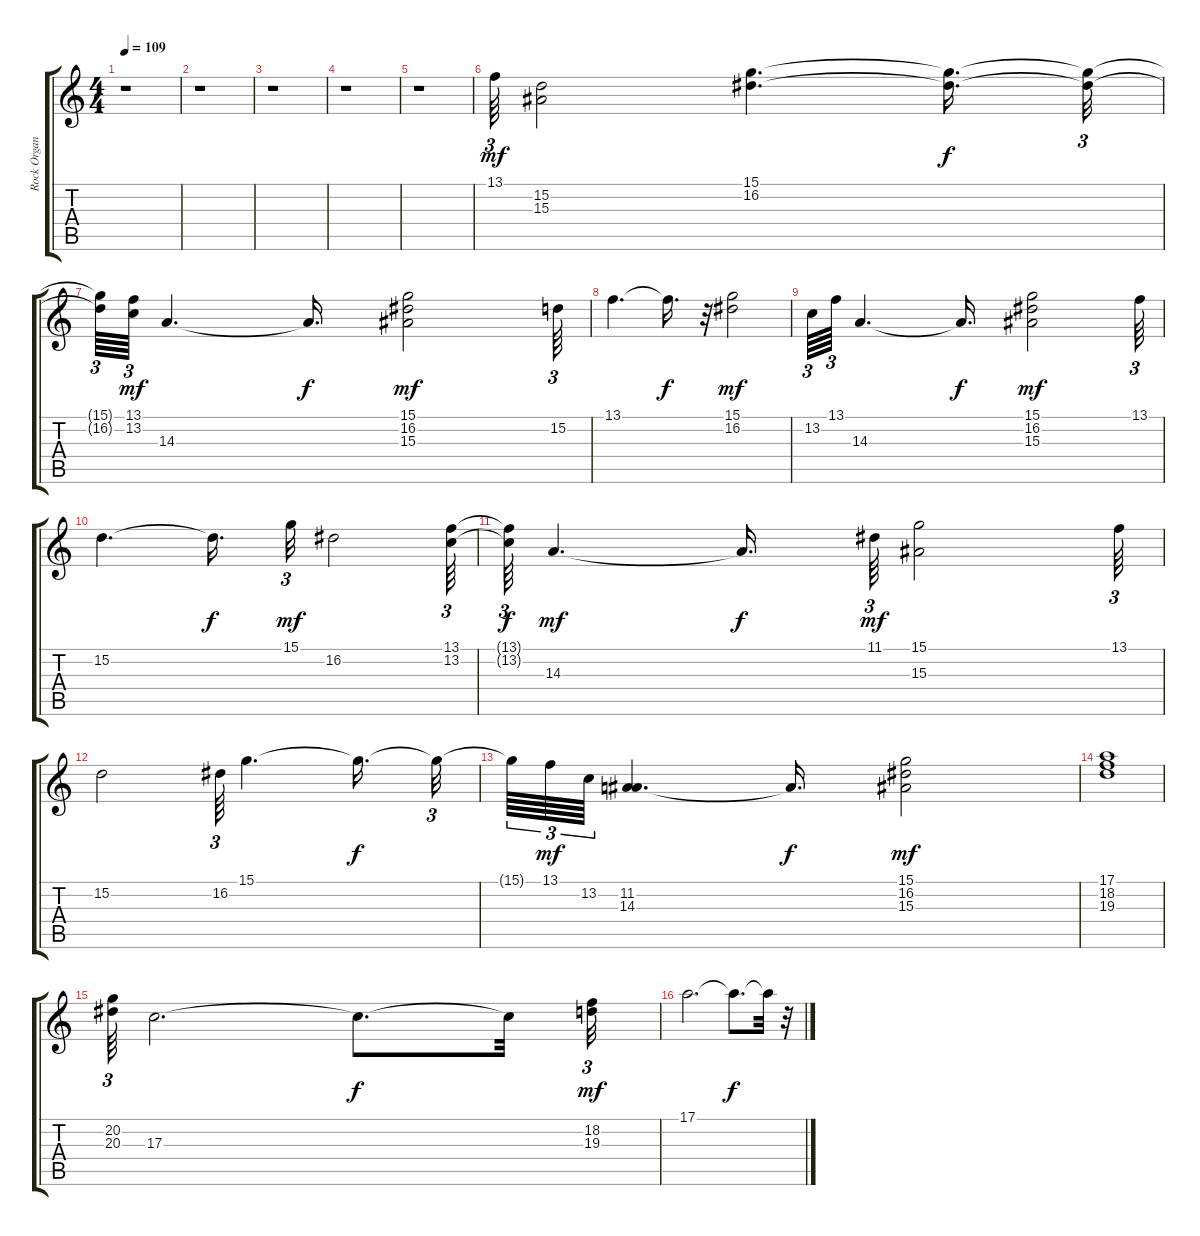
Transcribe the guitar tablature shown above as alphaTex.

\track ("Rock Organ" "Rock Organ") {instrument rockorgan}
\staff {score tabs}
\tuning (E4 B3 G3 D3 A2 E2) {hide}
\ts (4 4)
\tempo 109
\clef g2
\ks c
r.1{dy f} |
r.1 |
r.1 |
r.1 |
r.1 |
13.1.64{tu (3 2) dy mf} (15.2 15.3).2 (15.1 16.2).4{d} (15.1{t} 16.2{t}).16{d dy f} (15.1{t} 16.2{t}).32{tu (3 2)} |
(15.1{t} 16.2{t}).64{tu (3 2)} (13.1 13.2).64{tu (3 2) dy mf} 14.3.4{d} 14.3{t}.16{d dy f} (15.1 16.2 15.3).2{dy mf} 15.2.64{tu (3 2)} |
13.1.4{d} 13.1{t}.16{d dy f} r.32 (15.1 16.2).2{dy mf} |
13.2.64{tu (3 2)} 13.1.64{tu (3 2)} 14.3.4{d} 14.3{t}.16{d dy f} (15.1 16.2 15.3).2{dy mf} 13.1.64{tu (3 2)} |
15.2.4{d} 15.2{t}.16{d dy f} 15.1.32{tu (3 2) dy mf} 16.2.2 (13.1 13.2).64{tu (3 2)} |
(13.1{t} 13.2{t}).64{tu (3 2) dy f} 14.3.4{d dy mf} 14.3{t}.16{d dy f} 11.1.64{tu (3 2) dy mf} (15.1 15.3).2 13.1.64{tu (3 2)} |
15.2.2 16.2.64{tu (3 2)} 15.1.4{d} 15.1{t}.16{d dy f} 15.1{t}.32{tu (3 2)} |
15.1{t}.64{tu (3 2)} 13.1.64{tu (3 2) dy mf} 13.2.64{tu (3 2)} (11.2 14.3).4{d} 14.3{t}.16{d dy f} (15.1 16.2 15.3).2{dy mf} |
(17.1 18.2 19.3).1 |
(20.2 20.3).64{tu (3 2)} 17.3.2{d} 17.3{t}.8{d dy f} 17.3{t}.32 (18.2 19.3).32{tu (3 2) dy mf} |
17.1.2{d} 17.1{t}.8{d dy f} 17.1{t}.32 r.32
